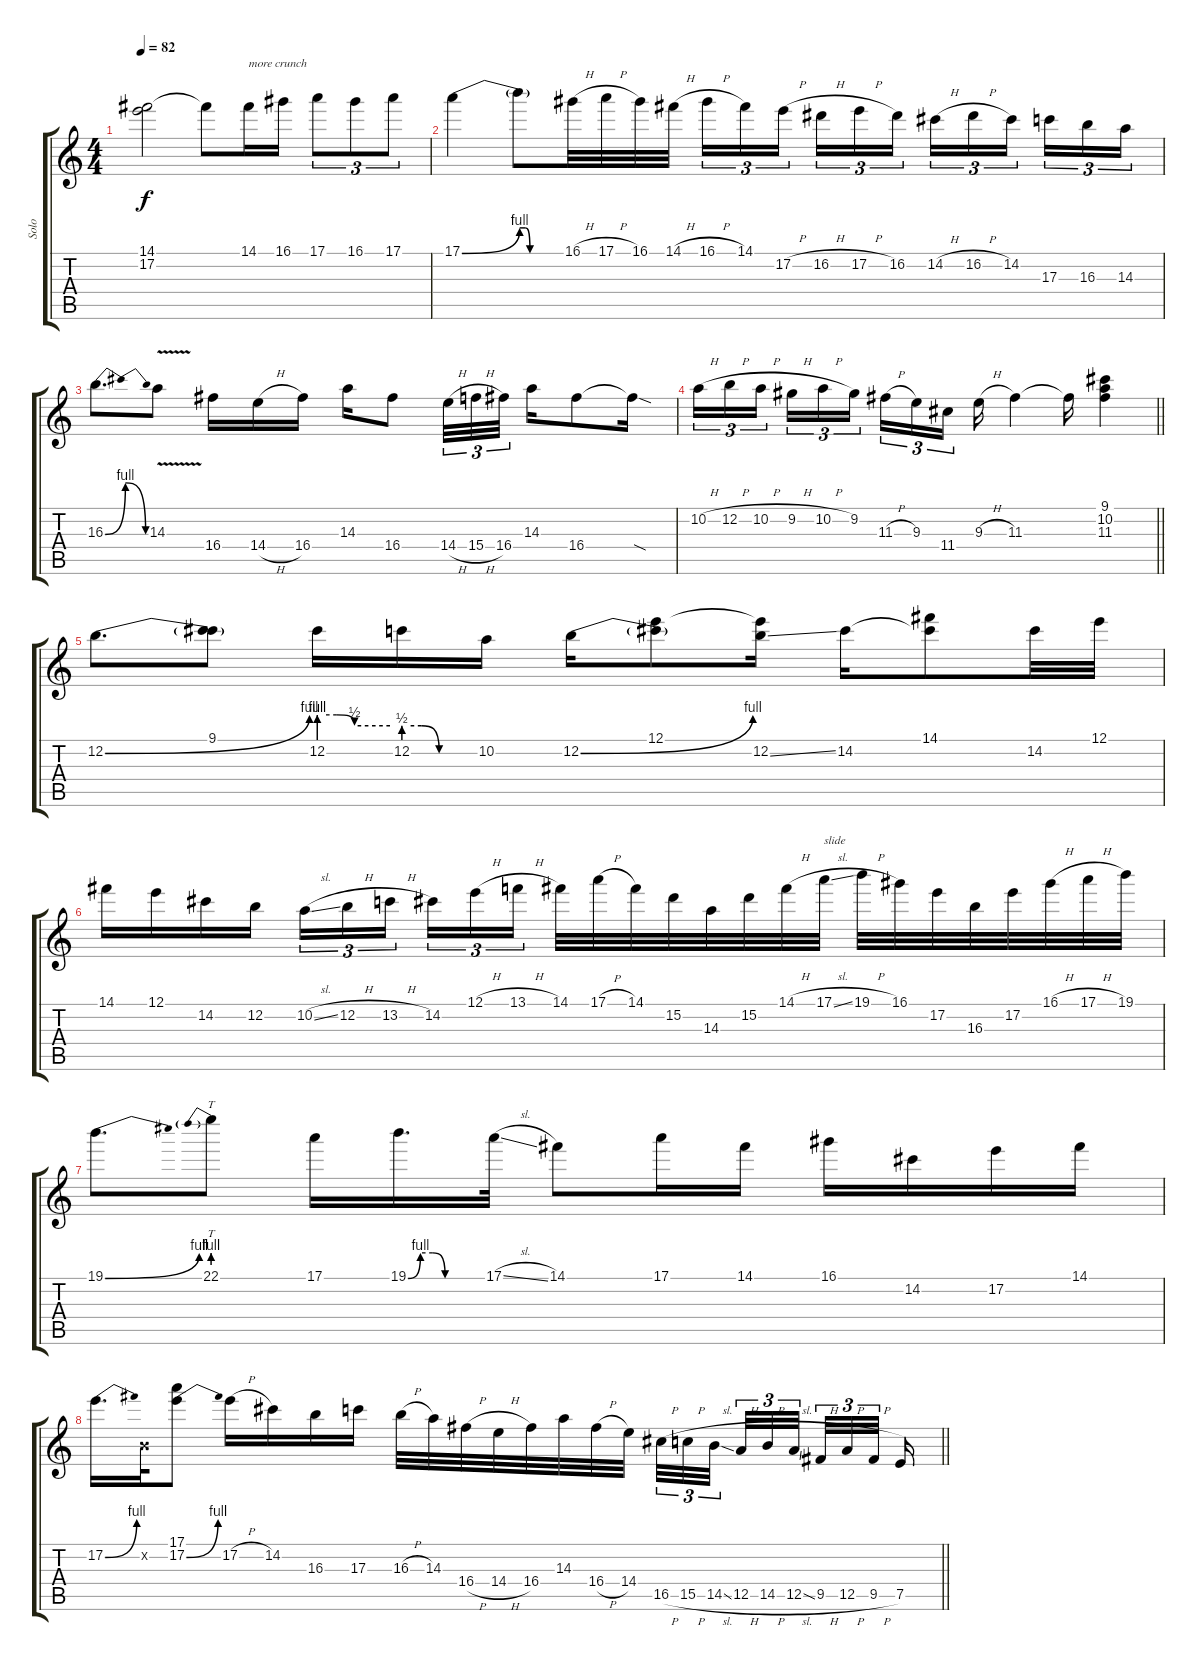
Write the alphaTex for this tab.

\track ("Solo" "Solo") {instrument electricguitarjazz}
\staff {score tabs}
\tuning (E4 B3 G3 D3 A2 D2) {hide}
\ts (4 4)
\section ("" "")
\tempo 82
\clef g2
\ks c
(14.1 17.2{t}).2{dy f} 14.1{t}.8 14.1.16{txt "more crunch" instrument overdrivenguitar} 16.1.16 17.1.8{tu (3 2)} 16.1.8{tu (3 2)} 17.1.8{tu (3 2)} |
17.1{be (bend 0 0 60 4)}.4 17.1{be (custom 0 4 8 4 15 0 30 0 60 0) t}.8 16.1{h}.32 17.1{h}.32 16.1.32 14.1{h}.32 16.1{h}.16{tu (3 2)} 14.1.16{tu (3 2)} 17.2{h}.16{tu (3 2) beam splitsecondary} 16.2{h}.16{tu (3 2)} 17.2{h}.16{tu (3 2)} 16.2.16{tu (3 2)} 14.2{h}.16{tu (3 2)} 16.2{h}.16{tu (3 2)} 14.2.16{tu (3 2) beam splitsecondary} 17.3.16{tu (3 2)} 16.3.16{tu (3 2)} 14.3.16{tu (3 2)} |
16.3{be (bendrelease 0 0 15 4 45 4 60 0)}.8{d} 14.3{v}.8 16.4.16 14.4{h}.16 16.4.16 14.3.16 16.4.8 14.4{h}.32{tu (3 2)} 15.4{h}.32{tu (3 2)} 16.4.32{tu (3 2)} 14.3.16 16.4.8 16.4{sod t}.16 |
\barLineRight lightlight
10.2{h}.16{tu (3 2)} 12.2{h}.16{tu (3 2)} 10.2{h}.16{tu (3 2) beam splitsecondary} 9.2{h}.16{tu (3 2)} 10.2{h}.16{tu (3 2)} 9.2.16{tu (3 2)} 11.3{h}.16{tu (3 2)} 9.3.16{tu (3 2)} 11.4.16{tu (3 2) beam splitsecondary} 9.3{h}.16 11.3.4 11.3{t}.16 (9.1 10.2 11.3).4 |
12.2{be (bend 0 0 60 4)}.8{d} (9.1 12.2{t}).8 12.2{be (custom 0 4 15 4 30 2 60 2)}.16 12.2{be (custom 0 2 15 2 30 0 60 0)}.16 10.2.16 12.2{be (bend 0 0 60 4)}.16 (12.1 12.2{t}).8 (12.1{t} 12.2{ss}).16 14.2.16 (14.1 14.2{t}).8 14.2.32 12.1.32 |
14.1.16 12.1.16 14.2.16 12.2.16 10.2{sl}.16{tu (3 2)} 12.2{h}.16{tu (3 2)} 13.2{h}.16{tu (3 2) beam splitsecondary} 14.2.16{tu (3 2)} 12.1{h}.16{tu (3 2)} 13.1{h}.16{tu (3 2)} 14.1.32 17.1{h}.32 14.1.32 15.2.32 14.3.32 15.2.32 14.1{h}.32 17.1{sl}.32{txt "slide"} 19.1{h}.32 16.1.32 17.2.32 16.3.32 17.2.32 16.1{h}.32 17.1{h}.32 19.1.32 |
19.1{be (bend 0 0 60 4)}.8{d} 22.1{be (prebend 0 4 60 4)}.8{tt} 17.1.16 19.1{be (custom 0 0 10 4 20 4 30 0 60 0)}.16{d} 17.1{sl}.32 14.1.8 17.1.16 14.1.16 16.1.16 14.2.16 17.2.16 14.1.16 |
\barLineRight lightlight
17.2{be (bend 0 0 60 4)}.16{d} 0.2{x}.32 (17.1 17.2{be (bend 0 0 60 4)}).8 17.2{h}.16 14.2.16 16.3.16 17.3.16 16.3{h}.32 14.3.32 16.4{h}.32 14.4{h}.32 16.4.32 14.3.32 16.4{h}.32 14.4.32 16.5{h}.32{tu (3 2)} 15.5{h}.32{tu (3 2)} 14.5{sl}.32{tu (3 2) beam splitsecondary} 12.5{h}.32{tu (3 2)} 14.5{h}.32{tu (3 2)} 12.5{sl}.32{tu (3 2) beam splitsecondary} 9.5{h}.32{tu (3 2)} 12.5{h}.32{tu (3 2)} 9.5{h}.32{tu (3 2) beam splitsecondary} 7.5.16
